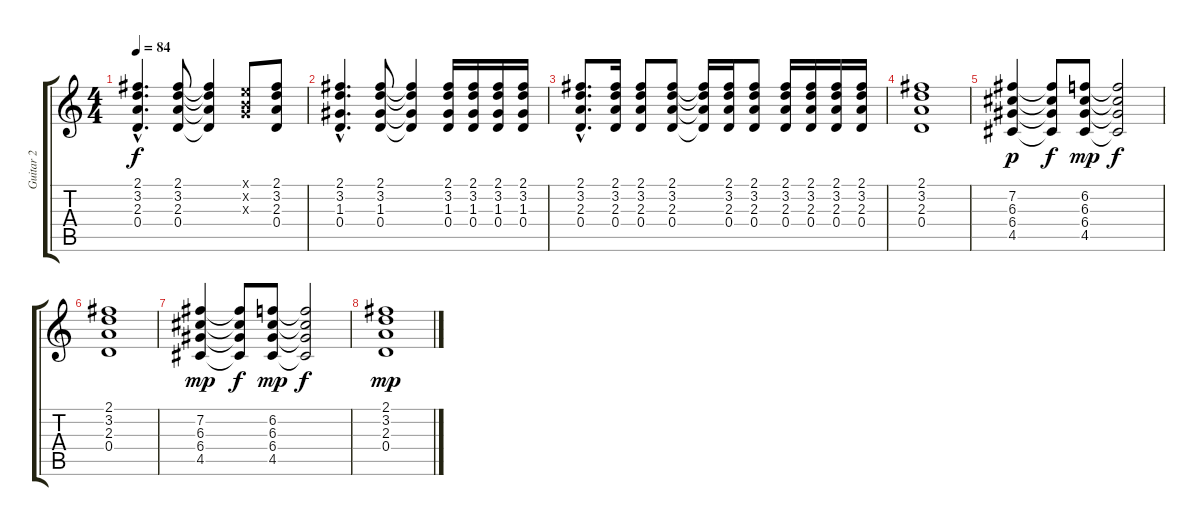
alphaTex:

\track ("Guitar 2" "Guitar 2") {instrument acousticguitarsteel}
\staff {score tabs}
\tuning (E4 B3 G3 D3 A2 E2) {hide}
\ts (4 4)
\tempo 84
\clef g2
\ks c
(2.1{hac} 3.2{hac} 2.3{hac} 0.4{hac}).4{d dy f} (2.1 3.2 2.3 0.4).8 (2.1{t} 3.2{t} 2.3{t} 0.4{t}).4 (0.1{x} 0.2{x} 0.3{x}).8 (2.1 3.2 2.3 0.4).8 |
(2.1{hac} 3.2{hac} 1.3{hac} 0.4{hac}).4{d} (2.1 3.2 1.3 0.4).8 (2.1{t} 3.2{t} 1.3{t} 0.4{t}).4 (2.1 3.2 1.3 0.4).16 (2.1 3.2 1.3 0.4).16 (2.1 3.2 1.3 0.4).16 (2.1 3.2 1.3 0.4).16 |
(2.1{hac} 3.2{hac} 2.3{hac} 0.4{hac}).8{d} (2.1 3.2 2.3 0.4).16 (2.1 3.2 2.3 0.4).8 (2.1 3.2 2.3 0.4).8 (2.1{t} 3.2{t} 2.3{t} 0.4{t}).16 (2.1 3.2 2.3 0.4).16 (2.1 3.2 2.3 0.4).8 (2.1 3.2 2.3 0.4).16 (2.1 3.2 2.3 0.4).16 (2.1 3.2 2.3 0.4).16 (2.1 3.2 2.3 0.4).16 |
(2.1 3.2 2.3 0.4).1 |
(7.2 6.3 6.4 4.5).4{dy p} (7.2{t} 6.3{t} 6.4{t} 4.5{t}).8{dy f} (6.2 6.3 6.4 4.5).8{dy mp} (6.2{t} 6.3{t} 6.4{t} 4.5{t}).2{dy f} |
(2.1 3.2 2.3 0.4).1 |
(7.2 6.3 6.4 4.5).4{dy mp} (7.2{t} 6.3{t} 6.4{t} 4.5{t}).8{dy f} (6.2 6.3 6.4 4.5).8{dy mp} (6.2{t} 6.3{t} 6.4{t} 4.5{t}).2{dy f} |
(2.1 3.2 2.3 0.4).1{dy mp}
